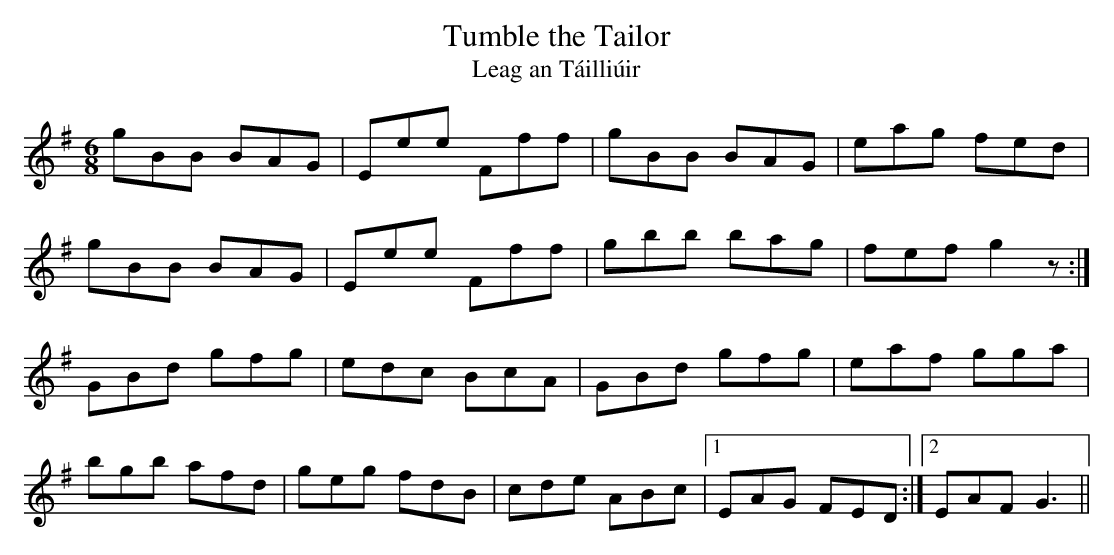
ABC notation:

X:1
T: Tumble the Tailor
T: Leag an T\'ailli\'uir
L: 1/8
M: 6/8
K: G
gBB BAG|Eee Fff|gBB BAG|eag fed|
gBB BAG|Eee Fff|gbb bag|fef g2 z :|
GBd gfg|edc BcA|GBd gfg|eaf gga|
bgb afd|geg fdB|cde ABc|1 EAG FED :|2\
EAF G3 ||
